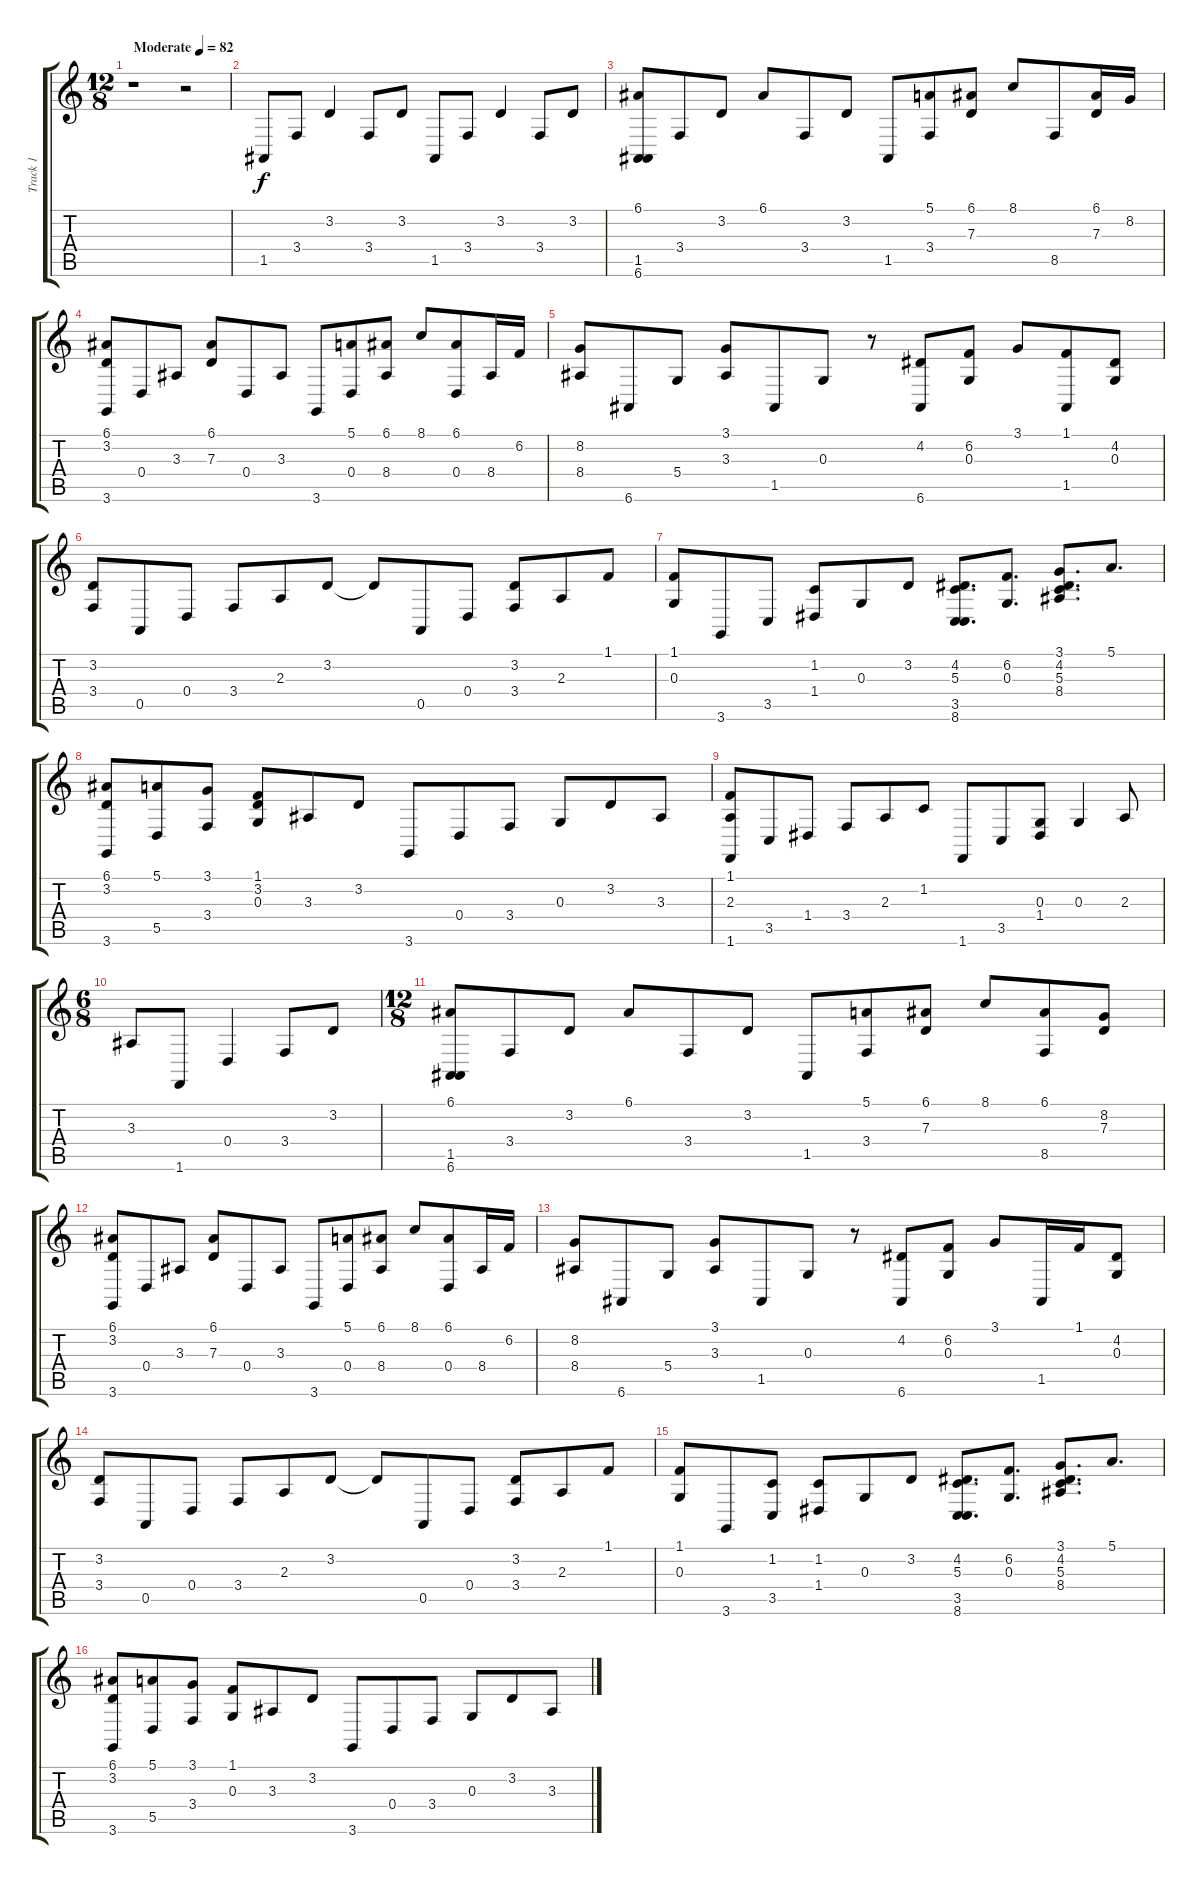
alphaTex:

\track ("Track 1" "Track 1") {instrument acousticgrandpiano}
\staff {score tabs}
\tuning (E4 B3 G3 D3 A2 E2) {hide}
\ts (12 8)
\tempo (82 "Moderate")
\clef g2
\ks c
r.1{dy f instrument acousticgrandpiano} r.2 |
1.5.8{volume 10 balance 8} 3.4.8 3.2.4 3.4.8 3.2.8 1.5.8 3.4.8 3.2.4 3.4.8 3.2.8 |
(6.1 1.5 6.6).8 3.4.8 3.2.8 6.1.8 3.4.8 3.2.8 1.5.8 (5.1 3.4).8 (6.1 7.3).8 8.1.8 8.5.8 (6.1 7.3).16 8.2.16 |
(6.1 3.2 3.6).8 0.4.8 3.3.8 (6.1 7.3).8 0.4.8 3.3.8 3.6.8 (5.1 0.4).8 (6.1 8.4).8 8.1.8 (6.1 0.4).8 8.4.16 6.2.16 |
(8.2 8.4).8 6.6.8 5.4.8 (3.1 3.3).8 1.5.8 0.3.8 r.8 (4.2 6.6).8 (6.2 0.3).8 3.1.8 (1.1 1.5).8 (4.2 0.3).8 |
(3.2 3.4).8 0.5.8 0.4.8 3.4.8 2.3.8 3.2.8 3.2{t}.8 0.5.8 0.4.8 (3.2 3.4).8 2.3.8 1.1.8 |
(1.1 0.3).8 3.6.8 3.5.8 (1.2 1.4).8 0.3.8 3.2.8 (4.2 5.3 3.5 8.6).8{d} (6.2 0.3).8{d} (3.1 4.2 5.3 8.4).8{d} 5.1.8{d} |
(6.1 3.2 3.6).8 (5.1 5.5).8 (3.1 3.4).8 (1.1 3.2 0.3).8 3.3.8 3.2.8 3.6.8 0.4.8 3.4.8 0.3.8 3.2.8 3.3.8 |
(1.1 2.3 1.6).8 3.5.8 1.4.8 3.4.8 2.3.8 1.2.8 1.6.8 3.5.8 (0.3 1.4).8 0.3.4 2.3.8 |
\ts (6 8)
3.3.8 1.6.8 0.4.4 3.4.8 3.2.8 |
\ts (12 8)
(6.1 1.5 6.6).8 3.4.8 3.2.8 6.1.8 3.4.8 3.2.8 1.5.8 (5.1 3.4).8 (6.1 7.3).8 8.1.8 (6.1 8.5).8 (8.2 7.3).8 |
(6.1 3.2 3.6).8 0.4.8 3.3.8 (6.1 7.3).8 0.4.8 3.3.8 3.6.8 (5.1 0.4).8 (6.1 8.4).8 8.1.8 (6.1 0.4).8 8.4.16 6.2.16 |
(8.2 8.4).8 6.6.8 5.4.8 (3.1 3.3).8 1.5.8 0.3.8 r.8 (4.2 6.6).8 (6.2 0.3).8 3.1.8 1.5.16 1.1.16 (4.2 0.3).8 |
(3.2 3.4).8 0.5.8 0.4.8 3.4.8 2.3.8 3.2.8 3.2{t}.8 0.5.8 0.4.8 (3.2 3.4).8 2.3.8 1.1.8 |
(1.1 0.3).8 3.6.8 (1.2 3.5).8 (1.2 1.4).8 0.3.8 3.2.8 (4.2 5.3 3.5 8.6).8{d} (6.2 0.3).8{d} (3.1 4.2 5.3 8.4).8{d} 5.1.8{d} |
(6.1 3.2 3.6).8 (5.1 5.5).8 (3.1 3.4).8 (1.1 0.3).8 3.3.8 3.2.8 3.6.8 0.4.8 3.4.8 0.3.8 3.2.8 3.3.8
